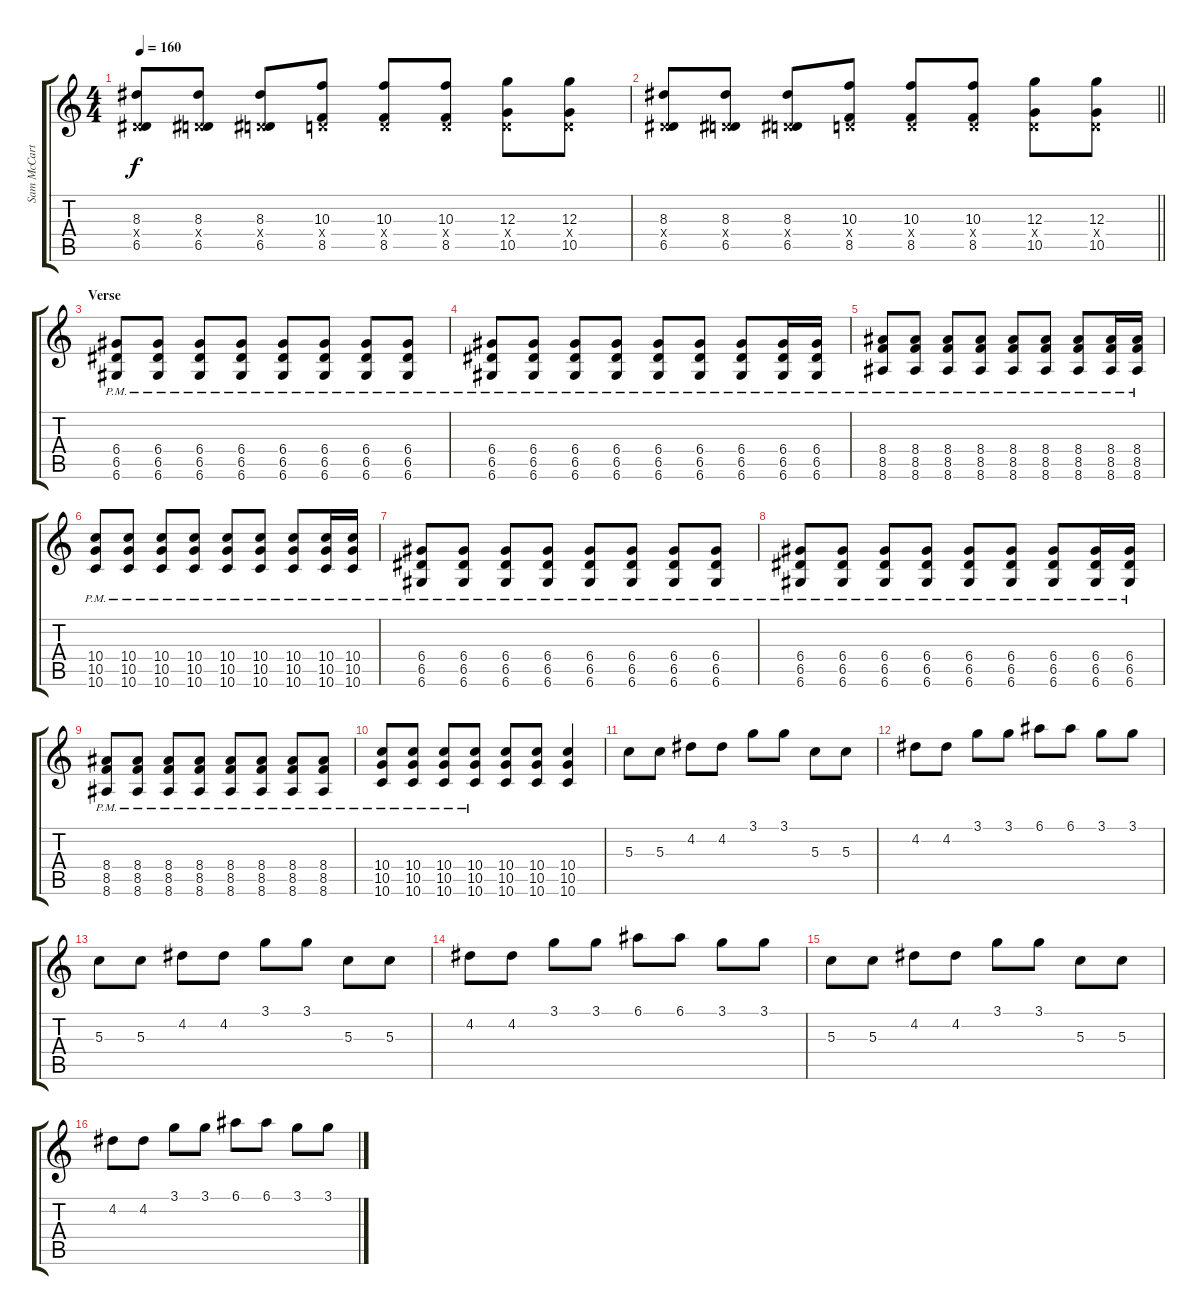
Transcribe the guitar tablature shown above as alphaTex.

\track ("Sam McCarthy" "Sam McCart") {instrument overdrivenguitar}
\staff {score tabs}
\tuning (E4 B3 G3 D3 A2 D2) {hide}
\ts (4 4)
\tempo 160
\clef g2
\ks c
(8.3 0.4{x} 6.5).8{dy f} (8.3 0.4{x} 6.5).8 (8.3 0.4{x} 6.5).8 (10.3 0.4{x} 8.5).8 (10.3 0.4{x} 8.5).8 (10.3 0.4{x} 8.5).8 (12.3 0.4{x} 10.5).8 (12.3 0.4{x} 10.5).8 |
\barLineRight lightlight
(8.3 0.4{x} 6.5).8 (8.3 0.4{x} 6.5).8 (8.3 0.4{x} 6.5).8 (10.3 0.4{x} 8.5).8 (10.3 0.4{x} 8.5).8 (10.3 0.4{x} 8.5).8 (12.3 0.4{x} 10.5).8 (12.3 0.4{x} 10.5).8 |
\section ("" "Verse")
(6.4{pm} 6.5{pm} 6.6{pm}).8{volume 6 instrument overdrivenguitar} (6.4{pm} 6.5{pm} 6.6{pm}).8 (6.4{pm} 6.5{pm} 6.6{pm}).8 (6.4{pm} 6.5{pm} 6.6{pm}).8 (6.4{pm} 6.5{pm} 6.6{pm}).8 (6.4{pm} 6.5{pm} 6.6{pm}).8 (6.4{pm} 6.5{pm} 6.6{pm}).8 (6.4{pm} 6.5{pm} 6.6{pm}).8 |
(6.4{pm} 6.5{pm} 6.6{pm}).8 (6.4{pm} 6.5{pm} 6.6{pm}).8 (6.4{pm} 6.5{pm} 6.6{pm}).8 (6.4{pm} 6.5{pm} 6.6{pm}).8 (6.4{pm} 6.5{pm} 6.6{pm}).8 (6.4{pm} 6.5{pm} 6.6{pm}).8 (6.4{pm} 6.5{pm} 6.6{pm}).8 (6.4{pm} 6.5{pm} 6.6{pm}).16 (6.4{pm} 6.5{pm} 6.6{pm}).16 |
(8.4{pm} 8.5{pm} 8.6{pm}).8 (8.4{pm} 8.5{pm} 8.6{pm}).8 (8.4{pm} 8.5{pm} 8.6{pm}).8 (8.4{pm} 8.5{pm} 8.6{pm}).8 (8.4{pm} 8.5{pm} 8.6{pm}).8 (8.4{pm} 8.5{pm} 8.6{pm}).8 (8.4{pm} 8.5{pm} 8.6{pm}).8 (8.4{pm} 8.5{pm} 8.6{pm}).16 (8.4{pm} 8.5{pm} 8.6{pm}).16 |
(10.4{pm} 10.5{pm} 10.6{pm}).8 (10.4{pm} 10.5{pm} 10.6{pm}).8 (10.4{pm} 10.5{pm} 10.6{pm}).8 (10.4{pm} 10.5{pm} 10.6{pm}).8 (10.4{pm} 10.5{pm} 10.6{pm}).8 (10.4{pm} 10.5{pm} 10.6{pm}).8 (10.4{pm} 10.5{pm} 10.6{pm}).8 (10.4{pm} 10.5{pm} 10.6{pm}).16 (10.4{pm} 10.5{pm} 10.6{pm}).16 |
(6.4{pm} 6.5{pm} 6.6{pm}).8 (6.4{pm} 6.5{pm} 6.6{pm}).8 (6.4{pm} 6.5{pm} 6.6{pm}).8 (6.4{pm} 6.5{pm} 6.6{pm}).8 (6.4{pm} 6.5{pm} 6.6{pm}).8 (6.4{pm} 6.5{pm} 6.6{pm}).8 (6.4{pm} 6.5{pm} 6.6{pm}).8 (6.4{pm} 6.5{pm} 6.6{pm}).8 |
(6.4{pm} 6.5{pm} 6.6{pm}).8 (6.4{pm} 6.5{pm} 6.6{pm}).8 (6.4{pm} 6.5{pm} 6.6{pm}).8 (6.4{pm} 6.5{pm} 6.6{pm}).8 (6.4{pm} 6.5{pm} 6.6{pm}).8 (6.4{pm} 6.5{pm} 6.6{pm}).8 (6.4{pm} 6.5{pm} 6.6{pm}).8 (6.4{pm} 6.5{pm} 6.6{pm}).16 (6.4{pm} 6.5{pm} 6.6{pm}).16 |
(8.4{pm} 8.5{pm} 8.6{pm}).8 (8.4{pm} 8.5{pm} 8.6{pm}).8 (8.4{pm} 8.5{pm} 8.6{pm}).8 (8.4{pm} 8.5{pm} 8.6{pm}).8 (8.4{pm} 8.5{pm} 8.6{pm}).8 (8.4{pm} 8.5{pm} 8.6{pm}).8 (8.4{pm} 8.5{pm} 8.6{pm}).8 (8.4{pm} 8.5{pm} 8.6{pm}).8 |
(10.4{pm} 10.5{pm} 10.6{pm}).8 (10.4{pm} 10.5{pm} 10.6{pm}).8 (10.4{pm} 10.5{pm} 10.6{pm}).8 (10.4{pm} 10.5{pm} 10.6{pm}).8 (10.4 10.5 10.6).8 (10.4 10.5 10.6).8 (10.4 10.5 10.6).4 |
5.3.8 5.3.8 4.2.8 4.2.8 3.1.8 3.1.8 5.3.8 5.3.8 |
4.2.8 4.2.8 3.1.8 3.1.8 6.1.8 6.1.8 3.1.8 3.1.8 |
5.3.8 5.3.8 4.2.8 4.2.8 3.1.8 3.1.8 5.3.8 5.3.8 |
4.2.8 4.2.8 3.1.8 3.1.8 6.1.8 6.1.8 3.1.8 3.1.8 |
5.3.8 5.3.8 4.2.8 4.2.8 3.1.8 3.1.8 5.3.8 5.3.8 |
4.2.8 4.2.8 3.1.8 3.1.8 6.1.8 6.1.8 3.1.8 3.1.8
